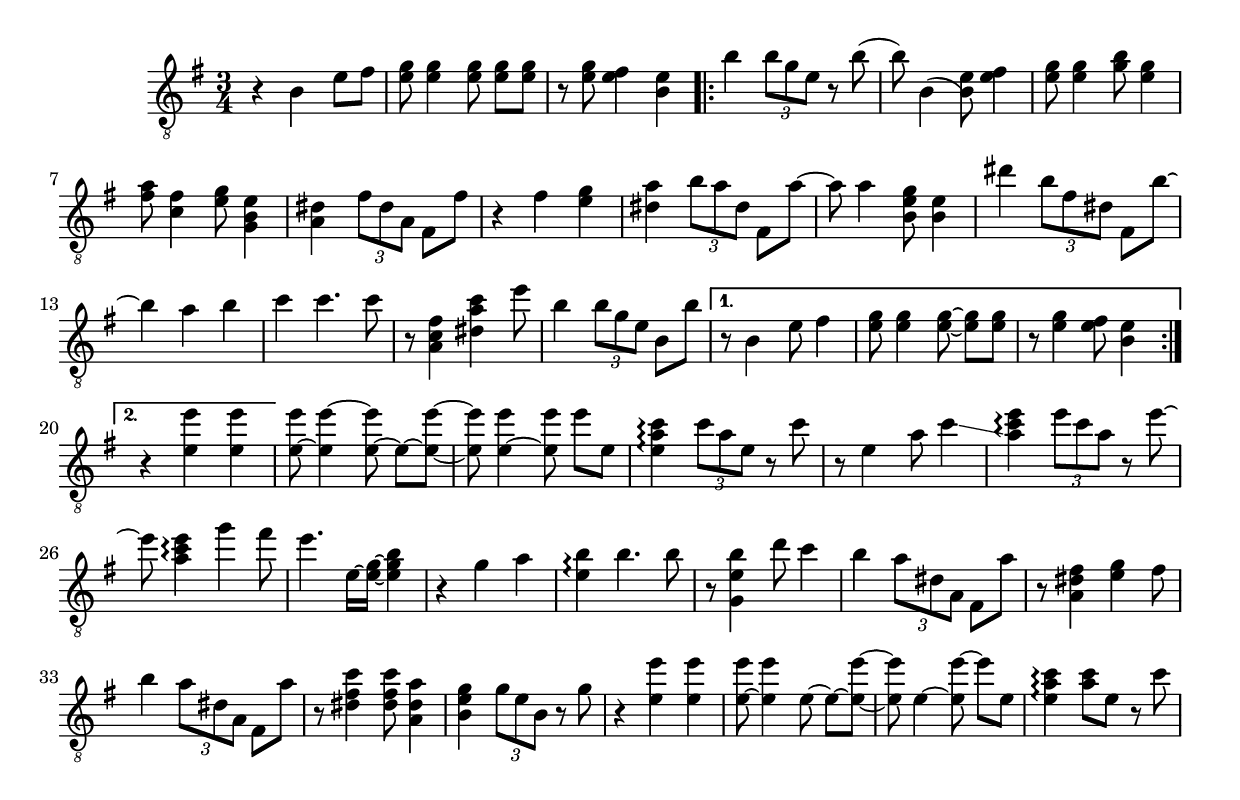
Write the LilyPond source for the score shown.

\relative {
  \set Staff.connectArpeggios = ##t
  \time 3/4
  \key e \minor
  \clef "treble_8"
  r4 b e8 fis
  <e g> <e g>4 \autoBeamOff <e g>8 \autoBeamOn <e g> <e g>
  r <e g> <e fis>4 <b e>
  \repeat volta 2 {
    % meas. 4
    b' \tuplet 3/2 { b8 g e } r b'(
    b) b,4( <b) e>8 <e fis>4
    <e g>8 <e g>4 <g b>8 <e g>4
    <fis a>8 <c fis>4 <e g>8 <g, b e>4
    <a dis> \tuplet 3/2 { fis'8 dis a } fis8 fis'
    % meas. 9
    r4 fis <e g>
    <dis a'> \tuplet 3/2 { b'8 a dis, } fis,8 a'~
    a a4 <b, e g>8 <b e>4
    dis' \tuplet 3/2 { b8 fis dis } fis,8 b'~
    b4 a b
    % meas. 14
    c c4. c8
    r <a, fis' c>4 <dis a' c> e'8
    b4 \tuplet 3/2 { b8 g e } b b'
    \alternative {
      \volta 1 {
        r8 b,4 e8 fis4
        <e g>8 <e g>4 \autoBeamOff <e~ g~>8 \autoBeamOn <e g> <e g>
        r <e g>4 <e fis>8 <b e>4
      }
      \volta 2 {
        r <e e'> <e e'>
      }
    }
  }
  % meas. 21
  <e~ e'>8 <e e'~>4 \autoBeamOff <e~ e'>8 \autoBeamOn e~ <e~ e'~>
  <e e'>8 <e~ e'>4 \autoBeamOff <e e'>8 \autoBeamOn e' e,
  <e a c>4\arpeggio \tuplet 3/2 { c'8 a e } r8 c'
  r e,4 a8 c4\glissando
  <a c e>\arpeggio \tuplet 3/2 { e'8 c a } r e'~
  e <a, c e>4\arpeggio g'4 fis8
  % meas. 27
  e4. e,16~ <e~ g~> <e g b>4
  r4 g a
  <e b'>\arpeggio b'4. b8
  r <g, e' b'>4 d''8 c4
  b \tuplet 3/2 { a8 dis, a } fis a'
  r8 <a, dis fis>4 <e' g> fis8
  b4 \tuplet 3/2 { a8 dis, a } fis a'
  % meas. 34
  r8 <dis, fis c'>4 <dis fis c'>8 <a dis a'>4
  <b e g> \tuplet 3/2 { g'8 e b } r g'
  r4 <e e'> <e e'>
  <e~ e'>8 <e e'>4 \autoBeamOff e8~ \autoBeamOn e~ <e~ e'~>
  <e e'> e4~ \autoBeamOff <e e'~>8 \autoBeamOn e' e,
  <e a c>4\arpeggio <a c>8 e r c'
  % meas. 40
}
